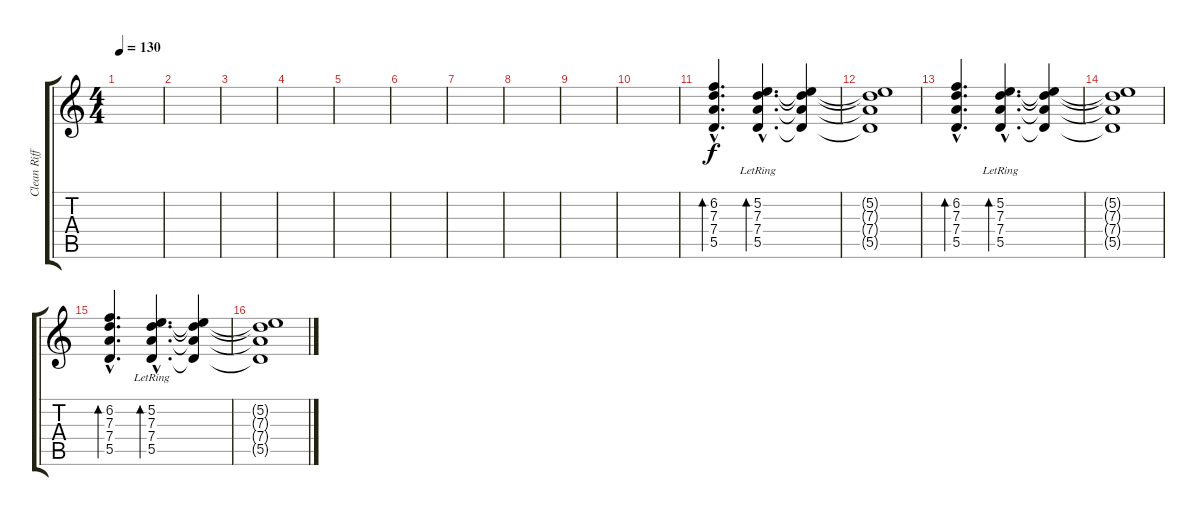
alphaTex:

\track ("Clean Riff" "Clean Riff") {instrument electricguitarclean}
\staff {score tabs}
\tuning (E4 B3 G3 D3 A2 E2) {hide}
\ts (4 4)
\tempo 130
\clef g2
\ks c
|
|
|
|
|
|
|
|
|
|
(6.2{hac} 7.3{hac} 7.4{hac} 5.5{hac}).4{d bd 240 volume 12} (5.2{hac lr} 7.3{hac lr} 7.4{hac lr} 5.5{hac lr}).4{d bd 240} (5.2{t} 7.3{t} 7.4{t} 5.5{t}).4 |
(5.2{t} 7.3{t} 7.4{t} 5.5{t}).1 |
(6.2{hac} 7.3{hac} 7.4{hac} 5.5{hac}).4{d bd 240} (5.2{hac lr} 7.3{hac lr} 7.4{hac lr} 5.5{hac lr}).4{d bd 240} (5.2{t} 7.3{t} 7.4{t} 5.5{t}).4 |
(5.2{t} 7.3{t} 7.4{t} 5.5{t}).1 |
(6.2{hac} 7.3{hac} 7.4{hac} 5.5{hac}).4{d bd 240} (5.2{hac lr} 7.3{hac lr} 7.4{hac lr} 5.5{hac lr}).4{d bd 240} (5.2{t} 7.3{t} 7.4{t} 5.5{t}).4 |
(5.2{t} 7.3{t} 7.4{t} 5.5{t}).1
